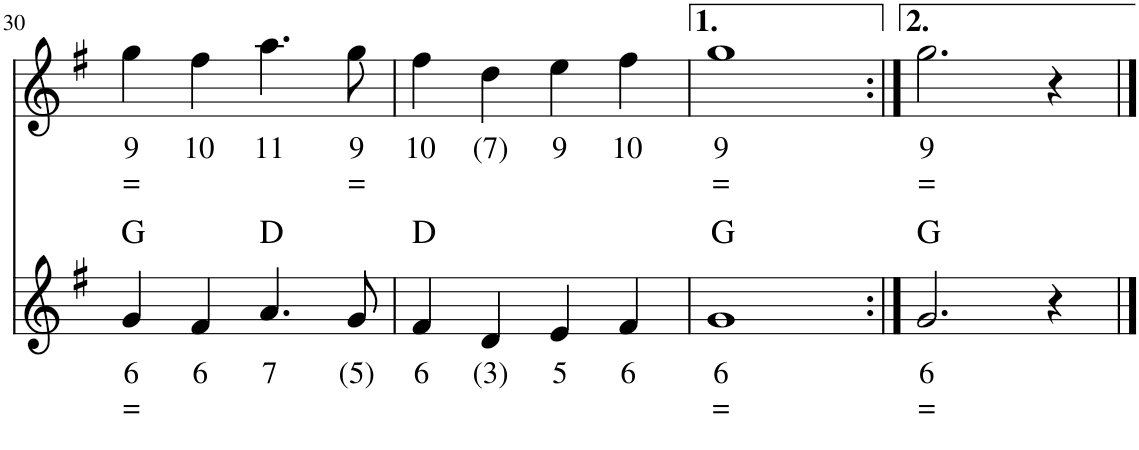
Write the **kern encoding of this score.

**kern	**text	**text	**kern	**text	**text
*part2	*part2	*part2	*part1	*part1	*part1
*staff2	*staff2	*staff2	*staff1	*staff1	*staff1
*I"Stem	*	*	*I"Stem	*	*
!!LO:PB:g=z
*clefG2	*	*	*clefG2	*	*
*k[f#]	*	*	*k[f#]	*	*
*M4/4	*	*	*M4/4	*	*
=30	=30	=30	=30	=30	=30
!	!LO:LY:b	!LO:LY:b	!	!LO:LY:b	!LO:LY:b
4g/	6	=	4gg\	9	=
!	!LO:LY:b	!	!	!LO:LY:b	!
4f#/	6	.	4ff#\	10	.
!	!LO:LY:b	!	!	!LO:LY:b	!
4.a/	7	.	4.aa\	11	.
!	!LO:LY:b	!	!	!LO:LY:b	!LO:LY:b
8g/	(5)	.	8gg\	9	=
=31	=31	=31	=31	=31	=31
!	!LO:LY:b	!	!	!LO:LY:b	!
4f#/	6	.	4ff#\	10	.
!	!LO:LY:b	!	!	!LO:LY:b	!
4d/	(3)	.	4dd\	(7)	.
!	!LO:LY:b	!	!	!LO:LY:b	!
4e/	5	.	4ee\	9	.
!	!LO:LY:b	!	!	!LO:LY:b	!
4f#/	6	.	4ff#\	10	.
=32	=32	=32	=32	=32	=32
!	!LO:LY:b	!LO:LY:b	!	!LO:LY:b	!LO:LY:b
1g	6	=	1gg	9	=
=33:|!	=33:|!	=33:|!	=33:|!	=33:|!	=33:|!
!	!LO:LY:b	!LO:LY:b	!	!LO:LY:b	!LO:LY:b
2.g/	6	=	2.gg\	9	=
4r	.	.	4r	.	.
==	==	==	==	==	==
*-	*-	*-	*-	*-	*-
